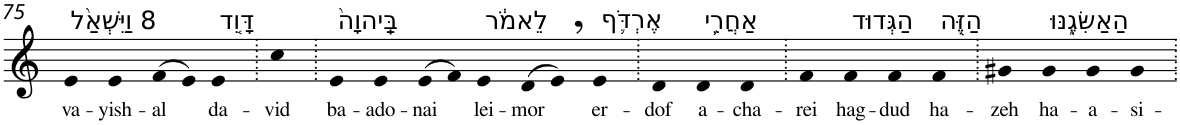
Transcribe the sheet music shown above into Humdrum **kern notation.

**kern	**text
*part1	*part1
*staff1	*staff1
*I"Piano	*
*I'Pno	*
!!LO:PB:g=z
*clefG2	*
*k[]	*
=75	=75
!LO:TX:a:t=8 וַיִּשְׁאַ֨ל	!
!	!LO:LY:b
4e	va-
!	!LO:LY:b
4e	-yish-
!	!LO:LY:b
(>8f	-al
8e)	.
!LO:TX:a:t=דָּוִ֤ד	!
!	!LO:LY:b
4e	da-
=76.	=76.
!	!LO:LY:b
4cc	-vid
=77.	=77.
!LO:TX:a:t=בַּֽיהוָה֙	!
!	!LO:LY:b
4e	ba-
!	!LO:LY:b
4e	-ado-
!	!LO:LY:b
(>8e	-nai
8f)	.
!LO:TX:a:t=לֵאמֹ֔ר	!
!	!LO:LY:b
4e	lei-
!	!LO:LY:b
(>8d	-mor
8e,)	.
!LO:TX:a:t=אֶרְדֹּ֛ף	!
!	!LO:LY:b
4e	er-
=78.	=78.
!	!LO:LY:b
4d	-dof
!LO:TX:a:t=אַחֲרֵ֥י	!
!	!LO:LY:b
4d	a-
!	!LO:LY:b
4d	-cha-
=79.	=79.
!	!LO:LY:b
4f	-rei
!LO:TX:a:t=הַגְּדוּד	!
!	!LO:LY:b
4f	hag-
!	!LO:LY:b
4f	-dud
!LO:TX:a:t=הַזֶּ֖ה	!
!	!LO:LY:b
4f	ha-
=80.	=80.
!	!LO:LY:b
4g#X	-zeh
!LO:TX:a:t=הַאַשִּׂגֶ֑נּוּ	!
!	!LO:LY:b
4g#	ha-
!	!LO:LY:b
4g#	-a-
!	!LO:LY:b
4g#	-si-
=.	=.
*-	*-
